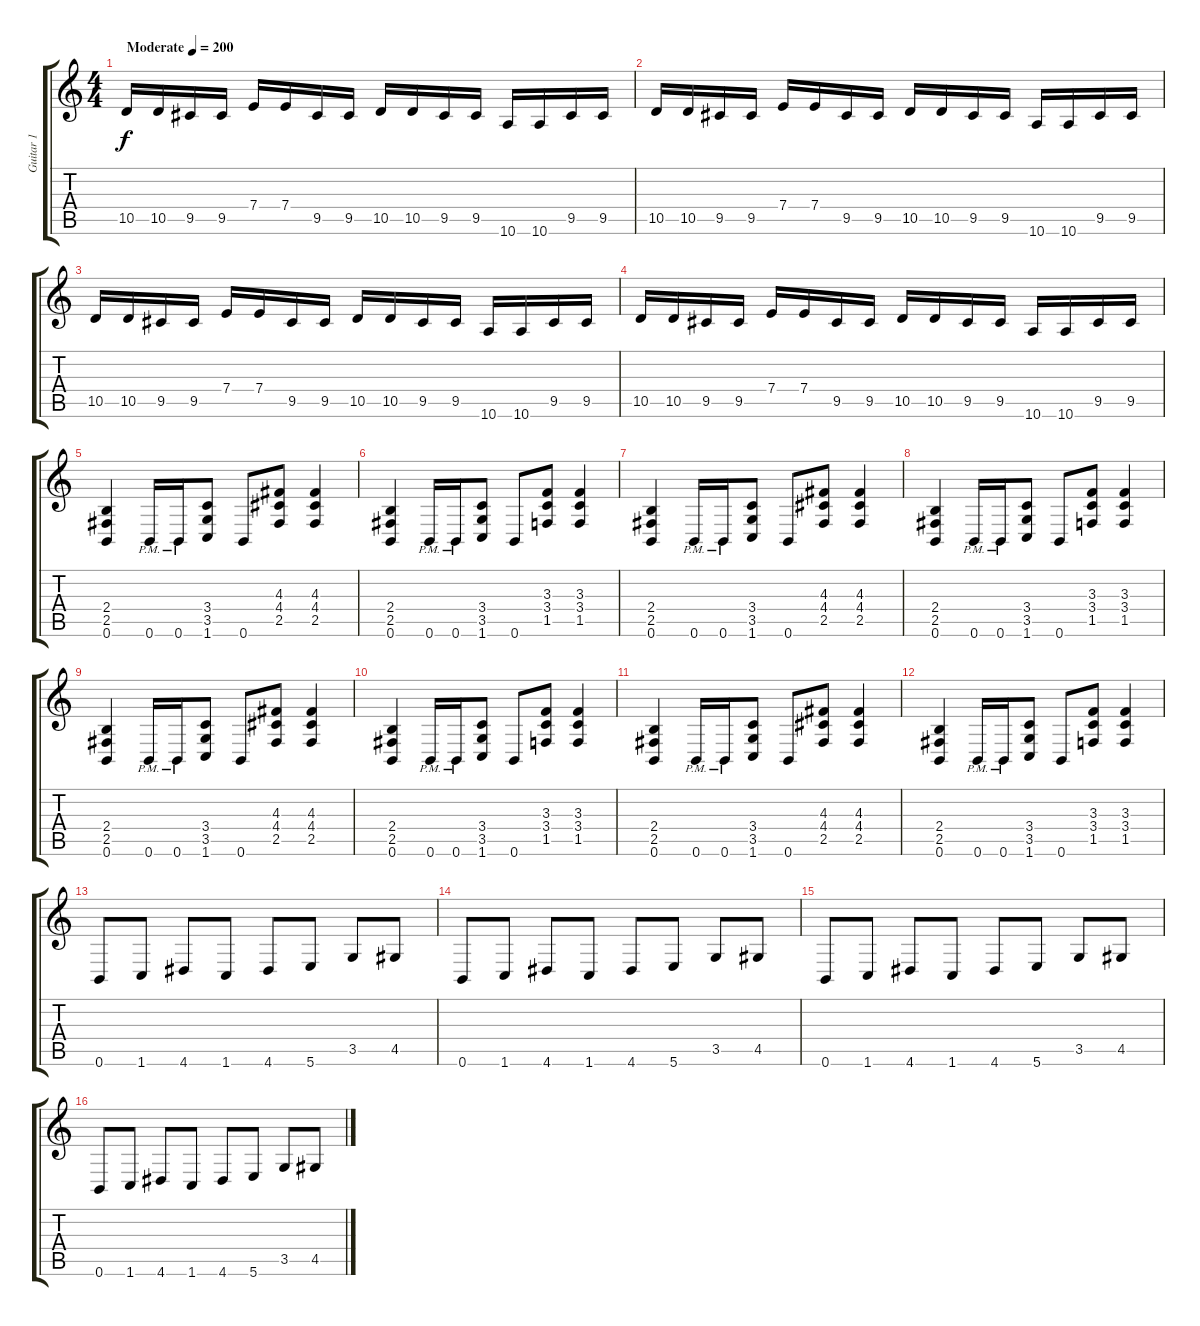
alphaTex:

\track ("Guitar 1" "Guitar 1") {instrument distortionguitar}
\staff {score tabs}
\tuning (B3 Gb3 D3 A2 E2 B1) {hide}
\ts (4 4)
\tempo (200 "Moderate")
\clef g2
\ks c
10.5.16{dy f instrument distortionguitar} 10.5.16 9.5.16 9.5.16 7.4.16 7.4.16 9.5.16 9.5.16 10.5.16 10.5.16 9.5.16 9.5.16 10.6.16 10.6.16 9.5.16 9.5.16 |
10.5.16 10.5.16 9.5.16 9.5.16 7.4.16 7.4.16 9.5.16 9.5.16 10.5.16 10.5.16 9.5.16 9.5.16 10.6.16 10.6.16 9.5.16 9.5.16 |
10.5.16 10.5.16 9.5.16 9.5.16 7.4.16 7.4.16 9.5.16 9.5.16 10.5.16 10.5.16 9.5.16 9.5.16 10.6.16 10.6.16 9.5.16 9.5.16 |
10.5.16 10.5.16 9.5.16 9.5.16 7.4.16 7.4.16 9.5.16 9.5.16 10.5.16 10.5.16 9.5.16 9.5.16 10.6.16 10.6.16 9.5.16 9.5.16 |
(2.4 2.5 0.6).4 0.6{pm}.16 0.6{pm}.16 (3.4 3.5 1.6).8 0.6.8 (4.3 4.4 2.5).8 (4.3 4.4 2.5).4 |
(2.4 2.5 0.6).4 0.6{pm}.16 0.6{pm}.16 (3.4 3.5 1.6).8 0.6.8 (3.3 3.4 1.5).8 (3.3 3.4 1.5).4 |
(2.4 2.5 0.6).4 0.6{pm}.16 0.6{pm}.16 (3.4 3.5 1.6).8 0.6.8 (4.3 4.4 2.5).8 (4.3 4.4 2.5).4 |
(2.4 2.5 0.6).4 0.6{pm}.16 0.6{pm}.16 (3.4 3.5 1.6).8 0.6.8 (3.3 3.4 1.5).8 (3.3 3.4 1.5).4 |
(2.4 2.5 0.6).4 0.6{pm}.16 0.6{pm}.16 (3.4 3.5 1.6).8 0.6.8 (4.3 4.4 2.5).8 (4.3 4.4 2.5).4 |
(2.4 2.5 0.6).4 0.6{pm}.16 0.6{pm}.16 (3.4 3.5 1.6).8 0.6.8 (3.3 3.4 1.5).8 (3.3 3.4 1.5).4 |
(2.4 2.5 0.6).4 0.6{pm}.16 0.6{pm}.16 (3.4 3.5 1.6).8 0.6.8 (4.3 4.4 2.5).8 (4.3 4.4 2.5).4 |
(2.4 2.5 0.6).4 0.6{pm}.16 0.6{pm}.16 (3.4 3.5 1.6).8 0.6.8 (3.3 3.4 1.5).8 (3.3 3.4 1.5).4 |
0.6.8 1.6.8 4.6.8 1.6.8 4.6.8 5.6.8 3.5.8 4.5.8 |
0.6.8 1.6.8 4.6.8 1.6.8 4.6.8 5.6.8 3.5.8 4.5.8 |
0.6.8 1.6.8 4.6.8 1.6.8 4.6.8 5.6.8 3.5.8 4.5.8 |
0.6.8 1.6.8 4.6.8 1.6.8 4.6.8 5.6.8 3.5.8 4.5.8
